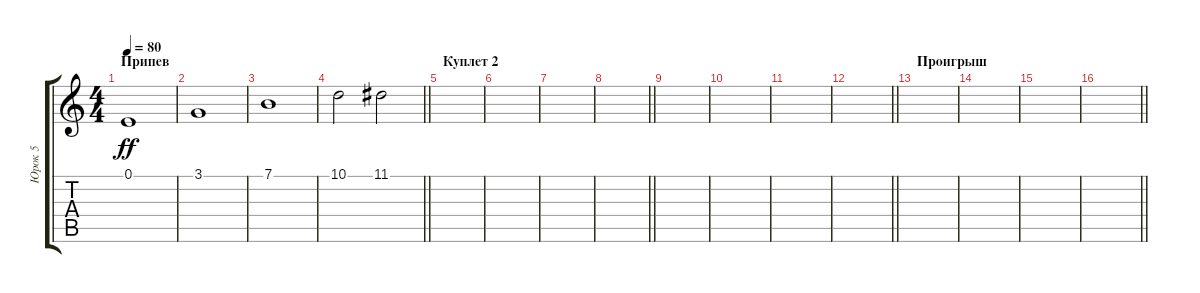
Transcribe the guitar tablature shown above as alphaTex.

\track ("Юрок 5" "Юрок 5") {instrument stringensemble2}
\staff {score tabs}
\tuning (E4 B3 G3 D3 A2 D2) {hide}
\ts (4 4)
\section ("" "Припев")
\tempo 80
\clef g2
\ks c
0.1.1{dy ff volume 14 instrument pad8sweep} |
3.1.1 |
7.1.1 |
\barLineRight lightlight
10.1.2 11.1.2 |
\section ("" "Куплет 2")
|
|
|
\barLineRight lightlight
|
|
|
|
\barLineRight lightlight
|
\section ("" "Проигрыш")
|
|
|
\barLineRight lightlight
